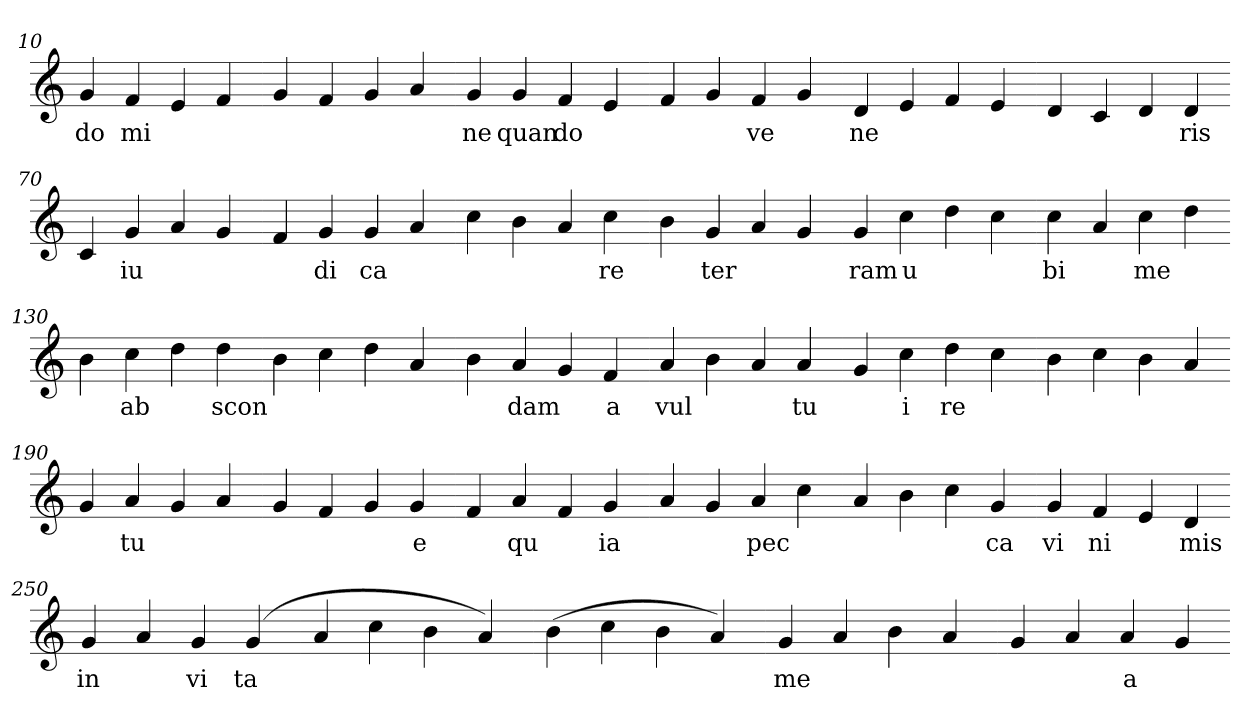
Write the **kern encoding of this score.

**kern	**text
*part1	*part1
*staff1	*staff1
*clefG2	*
=10.	=10.
4g	do
4f	mi
4e	.
4f	.
=20.-	=20.-
4g	.
4f	.
4g	.
4a	.
=30.-	=30.-
4g	ne
4g	quan
4f	do
4e	.
=40.-	=40.-
4f	.
4g	.
4f	ve
4g	.
=50.-	=50.-
4d	ne
4e	.
4f	.
4e	.
=60.-	=60.-
4d	.
4c	.
4d	.
4d	ris
=70.-	=70.-
4c	.
4g	iu
4a	.
4g	.
=80.-	=80.-
4f	.
4g	di
4g	ca
4a	.
=90.-	=90.-
4cc	.
4b	.
4a	.
4cc	re
=100.-	=100.-
4b	.
4g	ter
4a	.
4g	.
=110.-	=110.-
4g	ram
4cc	u
4dd	.
4cc	.
=120.-	=120.-
4cc	bi
4a	.
4cc	me
4dd	.
=130.-	=130.-
4b	.
4cc	ab
4dd	.
4dd	scon
=140.-	=140.-
4b	.
4cc	.
4dd	.
4a	.
=150.-	=150.-
4b	.
4a	dam
4g	.
4f	a
=160.-	=160.-
4a	vul
4b	.
4a	.
4a	tu
=170.-	=170.-
4g	.
4cc	i
4dd	re
4cc	.
=180.-	=180.-
4b	.
4cc	.
4b	.
4a	.
=190.-	=190.-
4g	.
4a	tu
4g	.
4a	.
=200.-	=200.-
4g	.
4f	.
4g	.
4g	e
=210.-	=210.-
4f	.
4a	qu
4f	.
4g	ia
=220.-	=220.-
4a	.
4g	.
4a	pec
4cc	.
=230.-	=230.-
4a	.
4b	.
4cc	.
4g	ca
=240.-	=240.-
4g	vi
4f	ni
4e	.
4d	mis
=250.-	=250.-
4g	in
4a	.
4g	vi
(>4g	ta
=260.-	=260.-
4a	.
4cc	.
4b	.
4a)	.
=270.-	=270.-
(>4b	.
4cc	.
4b	.
4a)	.
=280.-	=280.-
4g	me
4a	.
4b	.
4a	.
=290.-	=290.-
4g	.
4a	.
4a	a
4g	.
=-	=-
*-	*-
